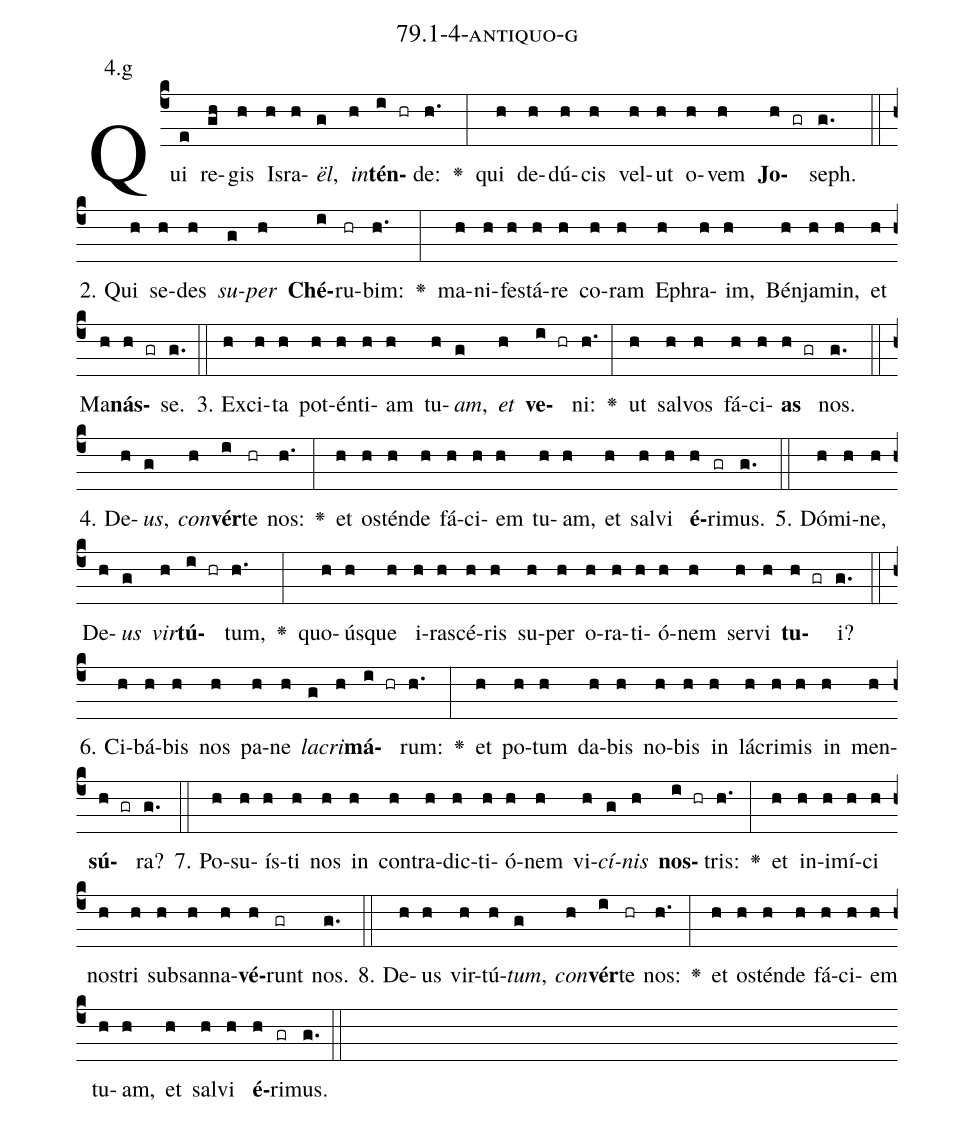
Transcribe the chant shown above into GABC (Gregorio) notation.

name: 79.1-4-antiquo-g;
annotation: 4.g;
%%
(c4)Qui(e) re(gh)gis(h) Is(h)ra(h)<i>ël</i>,(g) <i>in</i>(h)<b>tén</b>(i hr)de:(h.) <v>\greheightstar</v>(:) qui(h) de(h)dú(h)cis(h) vel(h)ut(h) o(h)vem(h) <b>Jo</b>(h gr)seph.(g.) (::)
2. Qui(h) se(h)des(h) <i>su</i>(g)<i>per</i>(h) <b>Ché</b>(i)ru(hr)bim:(h.) <v>\greheightstar</v>(:) ma(h)ni(h)fes(h)tá(h)re(h) co(h)ram(h) E(h)phra(h)im,(h) Bén(h)ja(h)min,(h) et(h) Ma(h)<b>nás</b>(h gr)se.(g.) (::)
3. Ex(h)ci(h)ta(h) pot(h)én(h)ti(h)am(h) tu(h)<i>am</i>,(g) <i>et</i>(h) <b>ve</b>(i hr)ni:(h.) <v>\greheightstar</v>(:) ut(h) sal(h)vos(h) fá(h)ci(h)<b>as</b>(h gr) nos.(g.) (::)
4. De(h)<i>us</i>,(g) <i>con</i>(h)<b>vér</b>(i)te(hr) nos:(h.) <v>\greheightstar</v>(:) et(h) os(h)tén(h)de(h) fá(h)ci(h)em(h) tu(h)am,(h) et(h) sal(h)vi(h) <b>é</b>(h)ri(gr)mus.(g.) (::)
5. Dó(h)mi(h)ne,(h) De(h)<i>us</i>(g) <i>vir</i>(h)<b>tú</b>(i hr)tum,(h.) <v>\greheightstar</v>(:) quo(h)ús(h)que(h) i(h)ra(h)scé(h)ris(h) su(h)per(h) o(h)ra(h)ti(h)ó(h)nem(h) ser(h)vi(h) <b>tu</b>(h gr)i?(g.) (::)
6. Ci(h)bá(h)bis(h) nos(h) pa(h)ne(h) <i>la</i>(g)<i>cri</i>(h)<b>má</b>(i hr)rum:(h.) <v>\greheightstar</v>(:) et(h) po(h)tum(h) da(h)bis(h) no(h)bis(h) in(h) lá(h)cri(h)mis(h) in(h) men(h)<b>sú</b>(h gr)ra?(g.) (::)
7. Po(h)su(h)ís(h)ti(h) nos(h) in(h) con(h)tra(h)dic(h)ti(h)ó(h)nem(h) vi(h)<i>cí</i>(g)<i>nis</i>(h) <b>nos</b>(i hr)tris:(h.) <v>\greheightstar</v>(:) et(h) in(h)i(h)mí(h)ci(h) nos(h)tri(h) sub(h)san(h)na(h)<b>vé</b>(h)runt(gr) nos.(g.) (::)
8. De(h)us(h) vir(h)tú(h)<i>tum</i>,(g) <i>con</i>(h)<b>vér</b>(i)te(hr) nos:(h.) <v>\greheightstar</v>(:) et(h) os(h)tén(h)de(h) fá(h)ci(h)em(h) tu(h)am,(h) et(h) sal(h)vi(h) <b>é</b>(h)ri(gr)mus.(g.) (::)
